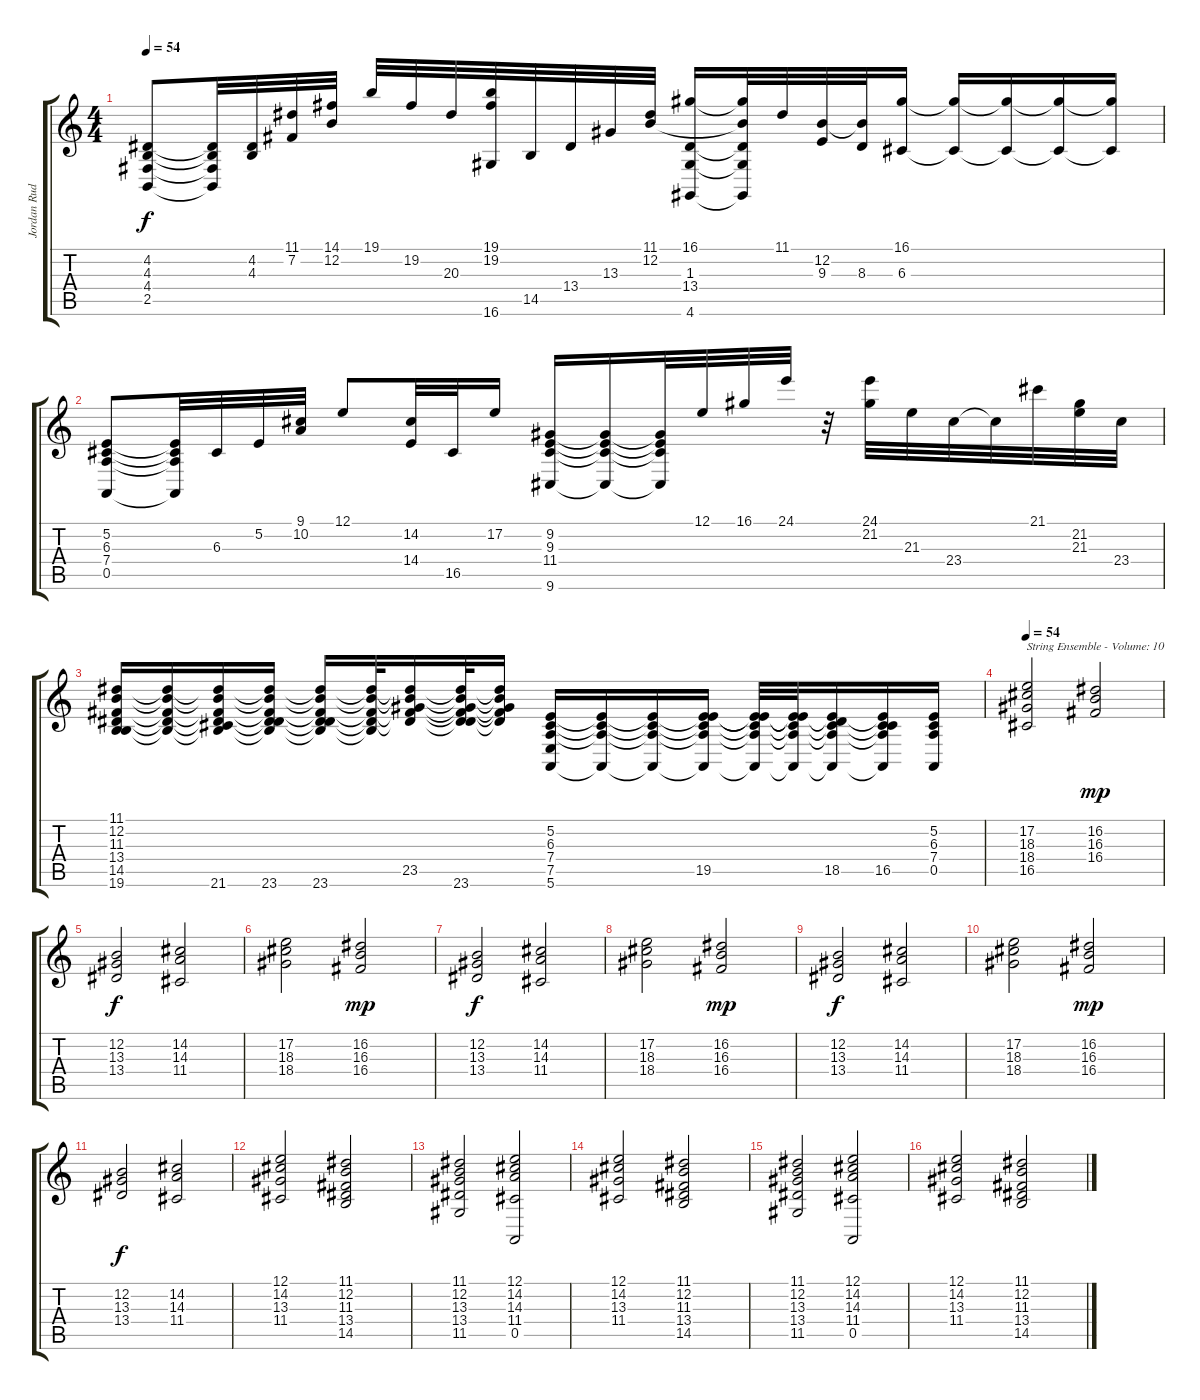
\track ("Jordan Rudess - Keyboard" "Jordan Rud") {instrument stringensemble1}
\staff {score tabs}
\tuning (E4 B3 G3 D3 A2 E2) {hide}
\ts (4 4)
\tempo 54
\clef g2
\ks c
(4.2 4.3 4.4 2.5).8{dy f} (4.2{t} 4.3{t} 4.4{t} 2.5{t}).32 (4.2 4.3).32 (11.1 7.2).32 (14.1 12.2).32 19.1.32 19.2.32 20.3.32 (19.1 19.2 16.6).32 14.5.32 13.4.32 13.3.32 (11.1 12.2).32 (16.1 1.3 13.4 4.6).16 (16.1{t} 12.2{t} 1.3{t} 13.4{t} 4.6{t}).32 11.1.32 (12.2 9.3).32 (12.2{t} 8.3).32 (16.1 6.3).16 (16.1{t} 6.3{t}).16 (16.1{t} 6.3{t}).16 (16.1{t} 6.3{t}).16 (16.1{t} 6.3{t}).16 |
(5.2 6.3 7.4 0.5).8 (5.2{t} 6.3{t} 7.4{t} 0.5{t}).32 6.3.32 5.2.32 (9.1 10.2).32 12.1.8 (14.2 14.4).32 16.5.32 17.2.16 (9.2 9.3 11.4 9.6).16 (9.2{t} 9.3{t} 11.4{t} 9.6{t}).16 (9.2{t} 9.3{t} 11.4{t} 9.6{t}).32 12.1.32 16.1.32 24.1.32 r.32 (24.1 21.2).32 21.3.32 23.4.32 23.4{t}.32 21.1.32 (21.2 21.3).32 23.4.32 |
(11.1 12.2 11.3 13.4 14.5 19.6).16 (11.1{t} 12.2{t} 11.3{t} 13.4{t} 14.5{t}).16 (11.1{t} 12.2{t} 11.3{t} 13.4{t} 14.5{t} 21.6).16 (11.1{t} 12.2{t} 11.3{t} 13.4{t} 14.5{t} 23.6).16 (11.1{t} 12.2{t} 11.3{t} 13.4{t} 14.5{t} 23.6).16 (11.1{t} 12.2{t} 11.3{t} 13.4{t} 14.5{t}).32 (11.1{t} 12.2{t} 11.3{t} 13.4{t} 23.5).16 (11.1{t} 12.2{t} 11.3{t} 13.4{t} 23.5{t} 23.6).32 (11.1{t} 12.2{t} 11.3{t} 13.4{t} 23.5{t}).16 (5.2 6.3 7.4 7.5 5.6).16 (5.2{t} 6.3{t} 7.4{t} 5.6{t}).16 (5.2{t} 6.3{t} 7.4{t} 5.6{t}).16 (5.2{t} 6.3{t} 7.4{t} 19.5 5.6{t}).16 (5.2{t} 6.3{t} 7.4{t} 19.5{t} 5.6{t}).32 (5.2{t} 6.3{t} 7.4{t} 19.5{t} 5.6{t}).32 (5.2{t} 6.3{t} 7.4{t} 18.5 5.6{t}).16 (5.2{t} 6.3{t} 7.4{t} 16.5 5.6{t}).16 (5.2 6.3 7.4 0.5).16 |
\tempo 54
(17.2 18.3 18.4 16.5).2{txt "String Ensemble - Volume: 10" volume 10 instrument stringensemble1} (16.2 16.3 16.4).2{dy mp} |
(12.2 13.3 13.4).2{dy f} (14.2 14.3 11.4).2 |
(17.2 18.3 18.4).2 (16.2 16.3 16.4).2{dy mp} |
(12.2 13.3 13.4).2{dy f} (14.2 14.3 11.4).2 |
(17.2 18.3 18.4).2 (16.2 16.3 16.4).2{dy mp} |
(12.2 13.3 13.4).2{dy f} (14.2 14.3 11.4).2 |
(17.2 18.3 18.4).2 (16.2 16.3 16.4).2{dy mp} |
(12.2 13.3 13.4).2{dy f} (14.2 14.3 11.4).2 |
(12.1 14.2 13.3 11.4).2 (11.1 12.2 11.3 13.4 14.5).2 |
(11.1 12.2 13.3 13.4 11.5).2 (12.1 14.2 14.3 11.4 0.5).2 |
(12.1 14.2 13.3 11.4).2 (11.1 12.2 11.3 13.4 14.5).2 |
(11.1 12.2 13.3 13.4 11.5).2 (12.1 14.2 14.3 11.4 0.5).2 |
(12.1 14.2 13.3 11.4).2 (11.1 12.2 11.3 13.4 14.5).2
